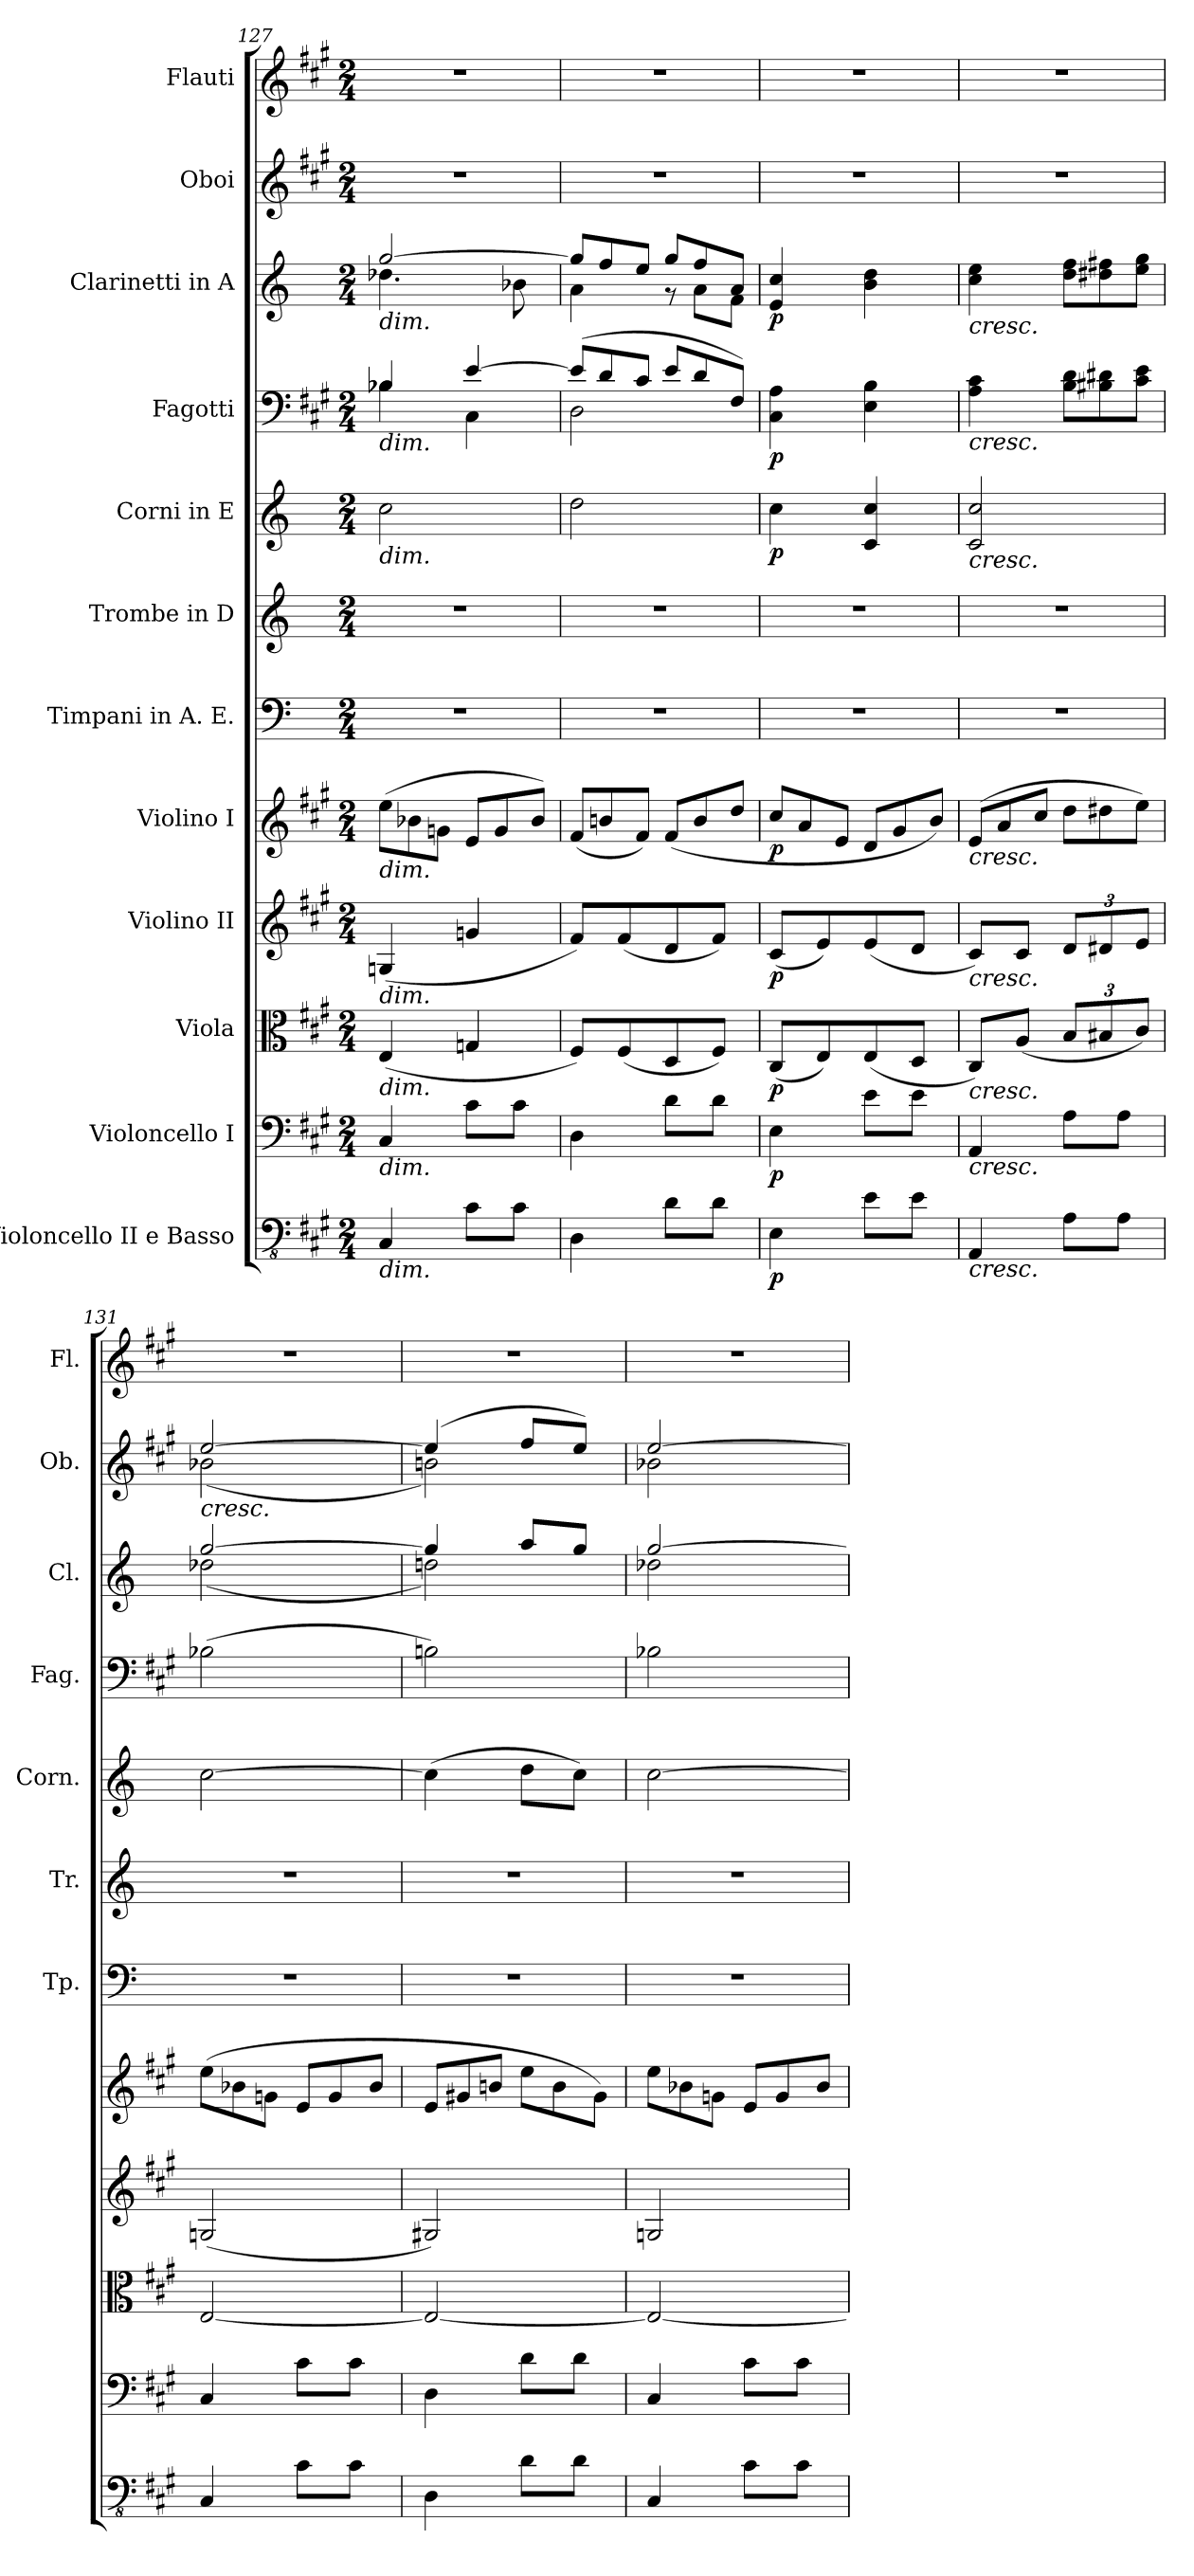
**kern	**dynam	**kern	**dynam	**kern	**dynam	**kern	**dynam	**kern	**dynam	**kern	**kern	**kern	**dynam	**kern	**dynam	**kern	**dynam	**kern	**kern
*part12	*part12	*part11	*part11	*part10	*part10	*part9	*part9	*part8	*part8	*part7	*part6	*part5	*part5	*part4	*part4	*part3	*part3	*part2	*part1
*staff12	*staff12	*staff11	*staff11	*staff10	*staff10	*staff9	*staff9	*staff8	*staff8	*staff7	*staff6	*staff5	*staff5	*staff4	*staff4	*staff3	*staff3	*staff2	*staff1
*I"Violoncello II e Basso	*	*I"Violoncello I	*	*I"Viola	*	*I"Violino II	*	*I"Violino I	*	*I"Timpani in A. E.	*I"Trombe in D	*I"Corni in E	*	*I"Fagotti	*	*I"Clarinetti in A	*	*I"Oboi	*I"Flauti
*	*	*	*	*	*	*	*	*	*	*I'Tp.	*I'Tr.	*I'Corn.	*	*I'Fag.	*	*I'Cl.	*	*I'Ob.	*I'Fl.
*clefFv4	*	*clefF4	*	*clefC3	*	*clefG2	*	*clefG2	*	*clefF4	*clefG2	*clefG2	*	*clefF4	*	*clefG2	*	*clefG2	*clefG2
*	*	*	*	*	*	*	*	*	*	*	*ITrd-1c-2	*ITrd5c8	*	*	*	*ITrd2c3	*	*	*
*k[f#c#g#]	*	*k[f#c#g#]	*	*k[f#c#g#]	*	*k[f#c#g#]	*	*k[f#c#g#]	*	*k[]	*k[f#c#]	*k[f#c#g#d#]	*	*k[f#c#g#]	*	*k[f#c#g#]	*	*k[f#c#g#]	*k[f#c#g#]
*M2/4	*	*M2/4	*	*M2/4	*	*M2/4	*	*M2/4	*	*M2/4	*M2/4	*M2/4	*	*M2/4	*	*M2/4	*	*M2/4	*M2/4
*	*	*	*	*	*	*	*	*Xtuplet	*	*	*	*	*	*	*	*	*	*	*
=127	=127	=127	=127	=127	=127	=127	=127	=127	=127	=127	=127	=127	=127	=127	=127	=127	=127	=127	=127
*	*	*	*	*	*	*	*	*	*	*	*	*	*	*^	*	*^	*	*	*
!	!	!	!	!	!	!	!	!	!	!	!	!	!	!	!	!	!LO:TX:b:i:t=dim.	!	!	!	!
!	!	!	!	!	!	!	!	!	!	!	!	!	!	!LO:TX:b:i:t=dim.	!	!	!	!	!	!	!
!	!	!	!	!	!	!	!	!	!	!	!	!LO:TX:b:i:t=dim.	!	!	!	!	!	!	!	!	!
!	!	!	!	!	!	!	!	!LO:TX:b:i:t=dim.	!	!	!	!	!	!	!	!	!	!	!	!	!
!	!	!	!	!	!	!LO:TX:b:i:t=dim.	!	!	!	!	!	!	!	!	!	!	!	!	!	!	!
!	!	!	!	!LO:TX:b:i:t=dim.	!	!	!	!	!	!	!	!	!	!	!	!	!	!	!	!	!
!	!	!LO:TX:b:i:t=dim.	!	!	!	!	!	!	!	!	!	!	!	!	!	!	!	!	!	!	!
!LO:TX:b:i:t=dim.	!	!	!	!	!	!	!	!	!	!	!	!	!	!	!	!	!	!	!	!	!
4CC#/	.	4C#/	.	(4E/	.	(4Gn/	.	(12ee\L	.	2r	2r	2e\	.	4B-X/	4B-\	.	[2ee/	4.b-X\	.	2r	2r
.	.	.	.	.	.	.	.	12b-X\	.	.	.	.	.	.	.	.	.	.	.	.	.
.	.	.	.	.	.	.	.	12gn\J	.	.	.	.	.	.	.	.	.	.	.	.	.
8C#\L	.	8c#\L	.	4Gn/	.	4gn/	.	12e/L	.	.	.	.	.	[4e/	4C#\	.	.	.	.	.	.
.	.	.	.	.	.	.	.	12g/	.	.	.	.	.	.	.	.	.	.	.	.	.
8C#\J	.	8c#\J	.	.	.	.	.	.	.	.	.	.	.	.	.	.	.	8gn\	.	.	.
.	.	.	.	.	.	.	.	12b-/J)	.	.	.	.	.	.	.	.	.	.	.	.	.
=128	=128	=128	=128	=128	=128	=128	=128	=128	=128	=128	=128	=128	=128	=128	=128	=128	=128	=128	=128	=128	=128
*	*	*	*	*	*	*	*	*	*	*	*	*	*	*Xtuplet	*	*	*Xtuplet	*	*	*	*
4DD\	.	4D\	.	8F#/L)	.	8f#/L)	.	(12f#/L	.	2r	2r	2f#\	.	(12e/L]	2D\	.	12ee/L]	4f#\	.	2r	2r
.	.	.	.	.	.	.	.	12bn/	.	.	.	.	.	12d/	.	.	12dd/	.	.	.	.
.	.	.	.	(8F#/	.	(8f#/	.	.	.	.	.	.	.	.	.	.	.	.	.	.	.
.	.	.	.	.	.	.	.	12f#/J)	.	.	.	.	.	12c#/J	.	.	12cc#/J	.	.	.	.
8D\L	.	8d\L	.	8D/	.	8d/	.	(12f#/L	.	.	.	.	.	12e/L	.	.	12ee/L	12r	.	.	.
.	.	.	.	.	.	.	.	12b/	.	.	.	.	.	12d/	.	.	12dd/	12f#\L	.	.	.
8D\J	.	8d\J	.	8F#/J)	.	8f#/J)	.	.	.	.	.	.	.	.	.	.	.	.	.	.	.
.	.	.	.	.	.	.	.	12dd/J	.	.	.	.	.	12F#/J)	.	.	12f#/J	12d\J	.	.	.
*	*	*	*	*	*	*	*	*	*	*	*	*	*	*v	*v	*	*	*	*	*	*
=129	=129	=129	=129	=129	=129	=129	=129	=129	=129	=129	=129	=129	=129	=129	=129	=129	=129	=129	=129	=129
!	!LO:DY:b	!	!LO:DY:b	!	!LO:DY:b	!	!LO:DY:b	!	!LO:DY:b	!	!	!	!LO:DY:b	!	!LO:DY:b	!	!	!LO:DY:b	!	!
*	*	*	*	*	*	*	*	*	*	*	*	*	*	*	*	*v	*v	*	*	*
4EE\	p	4E\	p	(8C#/L	p	(8c#/L	p	12cc#/L	p	2r	2r	4e\	p	4C#\ 4A\	p	4c#/ 4a/	p	2r	2r
.	.	.	.	.	.	.	.	12a/	.	.	.	.	.	.	.	.	.	.	.
.	.	.	.	8E/)	.	8e/)	.	.	.	.	.	.	.	.	.	.	.	.	.
.	.	.	.	.	.	.	.	12e/J	.	.	.	.	.	.	.	.	.	.	.
8E\L	.	8e\L	.	(8E/	.	(8e/	.	12d/L	.	.	.	4E/ 4e/	.	4E\ 4B\	.	4g#\ 4b\	.	.	.
.	.	.	.	.	.	.	.	12g#/	.	.	.	.	.	.	.	.	.	.	.
8E\J	.	8e\J	.	8D/J	.	8d/J	.	.	.	.	.	.	.	.	.	.	.	.	.
.	.	.	.	.	.	.	.	12b/J)	.	.	.	.	.	.	.	.	.	.	.
=130	=130	=130	=130	=130	=130	=130	=130	=130	=130	=130	=130	=130	=130	=130	=130	=130	=130	=130	=130
!	!	!	!	!	!	!	!	!	!	!	!	!	!	!	!	!LO:TX:b:i:t=cresc.	!	!	!
!	!	!	!	!	!	!	!	!	!	!	!	!	!	!LO:TX:b:i:t=cresc.	!	!	!	!	!
!	!	!	!	!	!	!	!	!	!	!	!	!LO:TX:b:i:t=cresc.	!	!	!	!	!	!	!
!	!	!	!	!	!	!	!	!LO:TX:b:i:t=cresc.	!	!	!	!	!	!	!	!	!	!	!
!	!	!	!	!	!	!LO:TX:b:i:t=cresc.	!	!	!	!	!	!	!	!	!	!	!	!	!
!	!	!	!	!LO:TX:b:i:t=cresc.	!	!	!	!	!	!	!	!	!	!	!	!	!	!	!
!	!	!LO:TX:b:i:t=cresc.	!	!	!	!	!	!	!	!	!	!	!	!	!	!	!	!	!
!LO:TX:b:i:t=cresc.	!	!	!	!	!	!	!	!	!	!	!	!	!	!	!	!	!	!	!
4AAA/	.	4AA/	.	8C#/L)	.	8c#/L)	.	(>12e/L	.	2r	2r	2E/ 2e/	.	4A\ 4c#\	.	4a\ 4cc#\	.	2r	2r
.	.	.	.	.	.	.	.	12a/	.	.	.	.	.	.	.	.	.	.	.
.	.	.	.	(8A/J	.	8c#/J	.	.	.	.	.	.	.	.	.	.	.	.	.
.	.	.	.	.	.	.	.	12cc#/J	.	.	.	.	.	.	.	.	.	.	.
*	*	*	*	*Xbrackettup	*	*Xbrackettup	*	*	*	*	*	*	*	*	*	*	*	*	*
8AA\L	.	8A\L	.	12B/L	.	12d/L	.	12dd\L	.	.	.	.	.	12B\ 12d\L	.	12b\ 12dd\L	.	.	.
.	.	.	.	12B#X/	.	12d#X/	.	12dd#X\	.	.	.	.	.	12B#X\ 12d#X\	.	12b#X\ 12dd#X\	.	.	.
8AA\J	.	8A\J	.	.	.	.	.	.	.	.	.	.	.	.	.	.	.	.	.
.	.	.	.	12c#/J)	.	12e/J	.	12ee\J)	.	.	.	.	.	12c#\ 12e\J	.	12cc#\ 12ee\J	.	.	.
!!LO:LB:g=z
=131	=131	=131	=131	=131	=131	=131	=131	=131	=131	=131	=131	=131	=131	=131	=131	=131	=131	=131	=131
*	*	*	*	*	*	*	*	*	*	*	*	*	*	*	*	*^	*	*^	*
!	!	!	!	!	!	!	!	!	!	!	!	!	!	!	!	!	!	!	!LO:TX:b:i:t=cresc.	!	!
4CC#/	.	4C#/	.	[2E/	.	(2Gn/	.	(12ee\L	.	2r	2r	[2e\	.	(2B-X\	.	[2ee/	(2b-X\	.	[2ee/	(2b-X\	2r
.	.	.	.	.	.	.	.	12b-X\	.	.	.	.	.	.	.	.	.	.	.	.	.
.	.	.	.	.	.	.	.	12gn\J	.	.	.	.	.	.	.	.	.	.	.	.	.
8C#\L	.	8c#\L	.	.	.	.	.	12e/L	.	.	.	.	.	.	.	.	.	.	.	.	.
.	.	.	.	.	.	.	.	12g/	.	.	.	.	.	.	.	.	.	.	.	.	.
8C#\J	.	8c#\J	.	.	.	.	.	.	.	.	.	.	.	.	.	.	.	.	.	.	.
.	.	.	.	.	.	.	.	12b-/J	.	.	.	.	.	.	.	.	.	.	.	.	.
=132	=132	=132	=132	=132	=132	=132	=132	=132	=132	=132	=132	=132	=132	=132	=132	=132	=132	=132	=132	=132	=132
4DD\	.	4D\	.	2E/_	.	2G#X/)	.	12e/L	.	2r	2r	(4e\]	.	2Bn\)	.	4ee/]	2bn\)	.	(4ee/]	2bn\)	2r
.	.	.	.	.	.	.	.	12g#X/	.	.	.	.	.	.	.	.	.	.	.	.	.
.	.	.	.	.	.	.	.	12bn/J	.	.	.	.	.	.	.	.	.	.	.	.	.
8D\L	.	8d\L	.	.	.	.	.	12ee\L	.	.	.	8f#\L	.	.	.	8ff#/L	.	.	8ff#/L	.	.
.	.	.	.	.	.	.	.	12b\	.	.	.	.	.	.	.	.	.	.	.	.	.
8D\J	.	8d\J	.	.	.	.	.	.	.	.	.	8e\J)	.	.	.	8ee/J	.	.	8ee/J)	.	.
.	.	.	.	.	.	.	.	12g#\J)	.	.	.	.	.	.	.	.	.	.	.	.	.
=133	=133	=133	=133	=133	=133	=133	=133	=133	=133	=133	=133	=133	=133	=133	=133	=133	=133	=133	=133	=133	=133
4CC#/	.	4C#/	.	2E/_	.	2Gn/	.	12ee\L	.	2r	2r	[2e\	.	2B-X\	.	[2ee/	2b-X\	.	[2ee/	2b-X\	2r
.	.	.	.	.	.	.	.	12b-X\	.	.	.	.	.	.	.	.	.	.	.	.	.
.	.	.	.	.	.	.	.	12gn\J	.	.	.	.	.	.	.	.	.	.	.	.	.
8C#\L	.	8c#\L	.	.	.	.	.	12e/L	.	.	.	.	.	.	.	.	.	.	.	.	.
.	.	.	.	.	.	.	.	12g/	.	.	.	.	.	.	.	.	.	.	.	.	.
8C#\J	.	8c#\J	.	.	.	.	.	.	.	.	.	.	.	.	.	.	.	.	.	.	.
.	.	.	.	.	.	.	.	12b-/J	.	.	.	.	.	.	.	.	.	.	.	.	.
*	*	*	*	*	*	*	*	*	*	*	*	*	*	*	*	*v	*v	*	*	*	*
*	*	*	*	*	*	*	*	*	*	*	*	*	*	*	*	*	*	*v	*v	*
=	=	=	=	=	=	=	=	=	=	=	=	=	=	=	=	=	=	=	=
*-	*-	*-	*-	*-	*-	*-	*-	*-	*-	*-	*-	*-	*-	*-	*-	*-	*-	*-	*-
